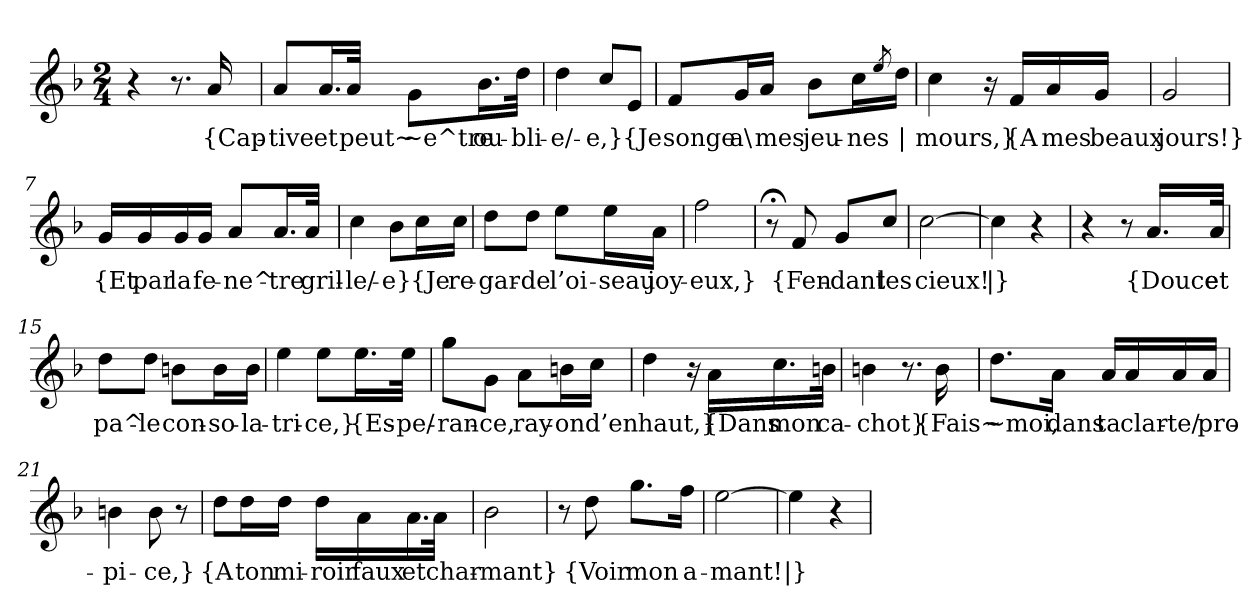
**kern	**text
*part1	*part1
*staff1	*staff1
*clefG2	*
*k[b-]	*
*M2/4	*
=1	=1
4r	.
8.r	.
!	!LO:LY:b
16a/	{Cap-
=2	=2
!	!LO:LY:b
8a/L	-tive
!	!LO:LY:b
16.a/L	et
!	!LO:LY:b
32a/JJk	peut~
!	!LO:LY:b
8g\L	~e^tre
!	!LO:LY:b
16.b-\L	ou-
!	!LO:LY:b
32dd\JJk	-bli-
=3	=3
!	!LO:LY:b
4dd\	-e/-
!	!LO:LY:b
8cc/L	-e,}
!	!LO:LY:b
8e/J	{Je
=4	=4
!	!LO:LY:b
8f/L	songe
!	!LO:LY:b
16g/L	a\
!	!LO:LY:b
16a/JJ	mes
!	!LO:LY:b
8b-\L	jeu-
!	!LO:LY:b
16cc\L	-nes
8qee/	.
!	!LO:LY:b
16dd\JJ	|
=5	=5
!	!LO:LY:b
4cc\	-mours,}
16r	.
!	!LO:LY:b
16f/LL	{A
!	!LO:LY:b
16a/	mes
!	!LO:LY:b
16g/JJ	beaux
!!LO:LB:g=z
=6	=6
!	!LO:LY:b
2g/	jours!}
=7	=7
!	!LO:LY:b
16g/LL	{Et
!	!LO:LY:b
16g/	par
!	!LO:LY:b
16g/	la
!	!LO:LY:b
16g/JJ	fe-
!	!LO:LY:b
8a/L	-ne^-
!	!LO:LY:b
16.a/L	-tre
!	!LO:LY:b
32a/JJk	gril-
=8	=8
!	!LO:LY:b
4cc\	-le/-
!	!LO:LY:b
8b-\L	-e}
!	!LO:LY:b
16cc\L	{Je
!	!LO:LY:b
16cc\JJ	re-
=9	=9
!	!LO:LY:b
8dd\L	-gar-
!	!LO:LY:b
8dd\J	-de
!	!LO:LY:b
8ee\L	l’oi-
!	!LO:LY:b
16ee\L	-seau
!	!LO:LY:b
16a\JJ	joy-
=10	=10
!	!LO:LY:b
2ff\	-eux,}
=11	=11
8r;<	.
!	!LO:LY:b
8f/	{Fen-
!	!LO:LY:b
8g/L	-dant
!	!LO:LY:b
8cc/J	les
!!LO:LB:g=z
=12	=12
!	!LO:LY:b
[2cc\	cieux!
=13	=13
!	!LO:LY:b
4cc\]	|}
4r	.
=14	=14
4r	.
8r	.
!	!LO:LY:b
16.a/LL	{Douce
!	!LO:LY:b
32a/JJk	et
=15	=15
!	!LO:LY:b
8dd\L	pa^-
!	!LO:LY:b
8dd\J	-le
!	!LO:LY:b
8bn\L	con-
!	!LO:LY:b
16b\L	-so-
!	!LO:LY:b
16b\JJ	-la-
=16	=16
!	!LO:LY:b
4ee\	-tri-
!	!LO:LY:b
8ee\L	-ce,}
!	!LO:LY:b
16.ee\L	{Es-
!	!LO:LY:b
32ee\JJk	-pe/-
=17	=17
!	!LO:LY:b
8gg\L	-ran-
!	!LO:LY:b
8g\J	-ce,
!	!LO:LY:b
8a\L	ray-
!	!LO:LY:b
16bn\L	-on
!	!LO:LY:b
16cc\JJ	d’en
!!LO:LB:g=z
=18	=18
!	!LO:LY:b
4dd\	haut,}
16r	.
!	!LO:LY:b
16a\LL	{Dans
!	!LO:LY:b
16.cc\	mon
!	!LO:LY:b
32bn\JJk	ca-
=19	=19
!	!LO:LY:b
4bn\	-chot}
8.r	.
!	!LO:LY:b
16b\	{Fais~
=20	=20
!	!LO:LY:b
8.dd\L	~moi,
!	!LO:LY:b
16a\Jk	dans
!	!LO:LY:b
16a/LL	ta
!	!LO:LY:b
16a/	clar-
!	!LO:LY:b
16a/	-te/
!	!LO:LY:b
16a/JJ	pro-
=21	=21
!	!LO:LY:b
4bn\	-pi-
!	!LO:LY:b
8b\	-ce,}
8r	.
=22	=22
!	!LO:LY:b
8dd\L	{A
!	!LO:LY:b
16dd\L	ton
!	!LO:LY:b
16dd\JJ	mi-
!	!LO:LY:b
16dd\LL	-roir
!	!LO:LY:b
16a\	faux
!	!LO:LY:b
16.a\	et
!	!LO:LY:b
32a\JJk	char-
!!LO:LB:g=z
=23	=23
!	!LO:LY:b
2b-\	-mant}
=24	=24
8r	.
!	!LO:LY:b
8dd\	{Voir
!	!LO:LY:b
8.gg\L	mon
!	!LO:LY:b
16ff\Jk	a-
=25	=25
!	!LO:LY:b
[2ee\	-mant!
=26	=26
!	!LO:LY:b
4ee\]	|}
4r	.
=	=
*-	*-
